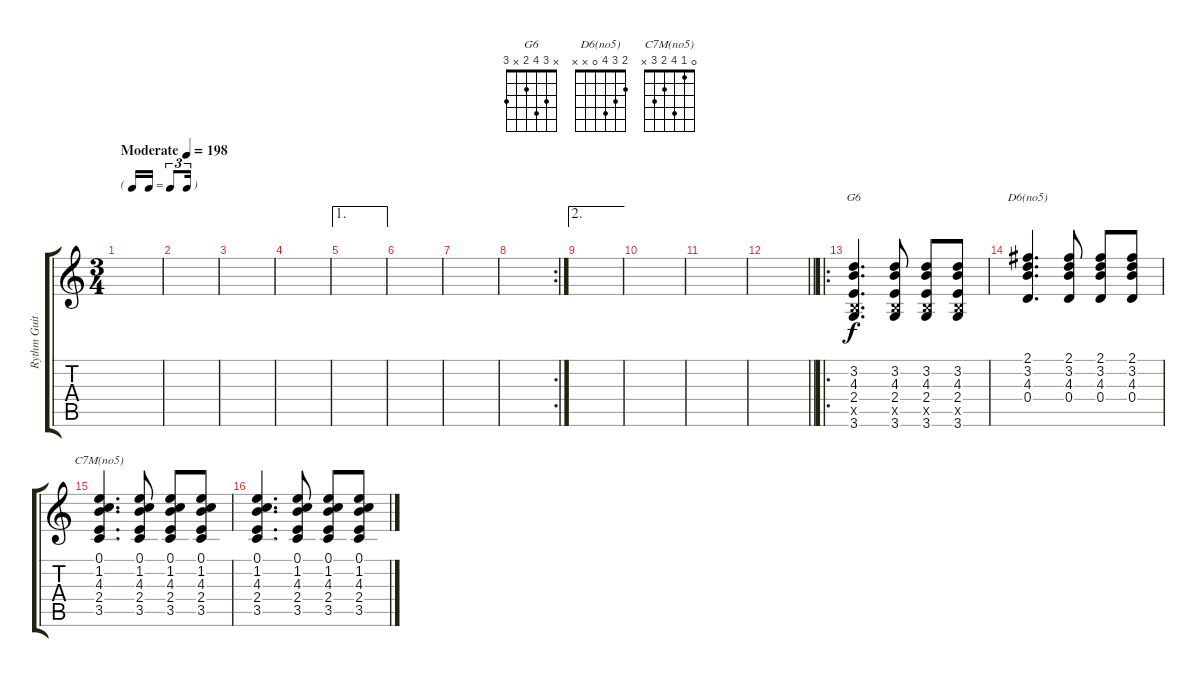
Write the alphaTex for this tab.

\track ("Rythm Guitar" "Rythm Guit") {instrument acousticguitarsteel}
\staff {score tabs}
\tuning (E4 B3 G3 D3 A2 E2) {hide}
\chord ("G6" x 3 4 2 x 3)
\chord ("D6(no5)" 2 3 4 0 x x)
\chord ("C7M(no5)" 0 1 4 2 3 x)
\ts (3 4)
\tf triplet16th
\tempo (198 "Moderate")
\clef g2
\ks c
|
|
|
|
\ae 1
|
|
|
\rc 2
|
\ae 2
|
|
|
\barLineRight lightlight
|
\ro
(3.2 4.3 2.4 2.5{x} 3.6).4{d ch "G6"} (3.2 4.3 2.4 2.5{x} 3.6).8 (3.2 4.3 2.4 2.5{x} 3.6).8 (3.2 4.3 2.4 2.5{x} 3.6).8 |
(2.1 3.2 4.3 0.4).4{d ch "D6(no5)"} (2.1 3.2 4.3 0.4).8 (2.1 3.2 4.3 0.4).8 (2.1 3.2 4.3 0.4).8 |
(0.1 1.2 4.3 2.4 3.5).4{d ch "C7M(no5)"} (0.1 1.2 4.3 2.4 3.5).8 (0.1 1.2 4.3 2.4 3.5).8 (0.1 1.2 4.3 2.4 3.5).8 |
(0.1 1.2 4.3 2.4 3.5).4{d} (0.1 1.2 4.3 2.4 3.5).8 (0.1 1.2 4.3 2.4 3.5).8 (0.1 1.2 4.3 2.4 3.5).8
